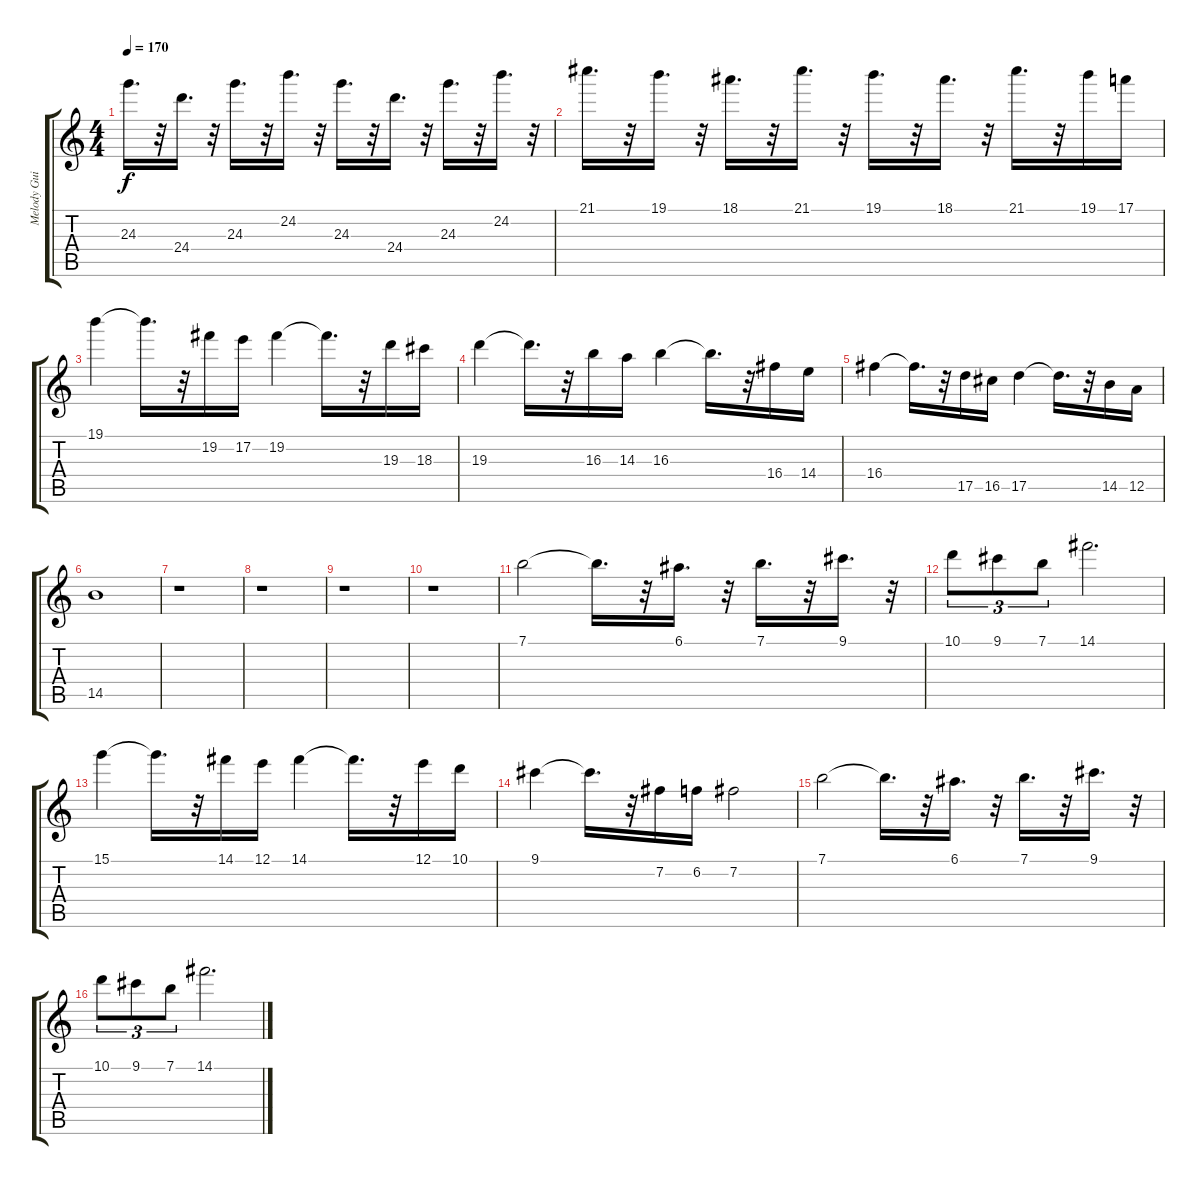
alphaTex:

\track ("Melody Guitar" "Melody Gui") {instrument overdrivenguitar}
\staff {score tabs}
\tuning (E4 B3 G3 D3 A2 E2) {hide}
\ts (4 4)
\tempo 170
\clef g2
\ks c
24.3.16{d dy f} r.32 24.4.16{d} r.32 24.3.16{d} r.32 24.2.16{d} r.32 24.3.16{d} r.32 24.4.16{d} r.32 24.3.16{d} r.32 24.2.16{d} r.32 |
21.1.16{d} r.32 19.1.16{d} r.32 18.1.16{d} r.32 21.1.16{d} r.32 19.1.16{d} r.32 18.1.16{d} r.32 21.1.16{d} r.32 19.1.16 17.1.16 |
19.1.4 19.1{t}.16{d} r.32 19.2.16 17.2.16 19.2.4 19.2{t}.16{d} r.32 19.3.16 18.3.16 |
19.3.4 19.3{t}.16{d} r.32 16.3.16 14.3.16 16.3.4 16.3{t}.16{d} r.32 16.4.16 14.4.16 |
16.4.4 16.4{t}.16{d} r.32 17.5.16 16.5.16 17.5.4 17.5{t}.16{d} r.32 14.5.16 12.5.16 |
14.5.1 |
r.1 |
r.1 |
r.1 |
r.1 |
7.1.2 7.1{t}.16{d} r.32 6.1.16{d} r.32 7.1.16{d} r.32 9.1.16{d} r.32 |
10.1.8{tu (3 2)} 9.1.8{tu (3 2)} 7.1.8{tu (3 2)} 14.1.2{d} |
15.1.4 15.1{t}.16{d} r.32 14.1.16 12.1.16 14.1.4 14.1{t}.16{d} r.32 12.1.16 10.1.16 |
9.1.4 9.1{t}.16{d} r.32 7.2.16 6.2.16 7.2.2 |
7.1.2 7.1{t}.16{d} r.32 6.1.16{d} r.32 7.1.16{d} r.32 9.1.16{d} r.32 |
10.1.8{tu (3 2)} 9.1.8{tu (3 2)} 7.1.8{tu (3 2)} 14.1.2{d}
